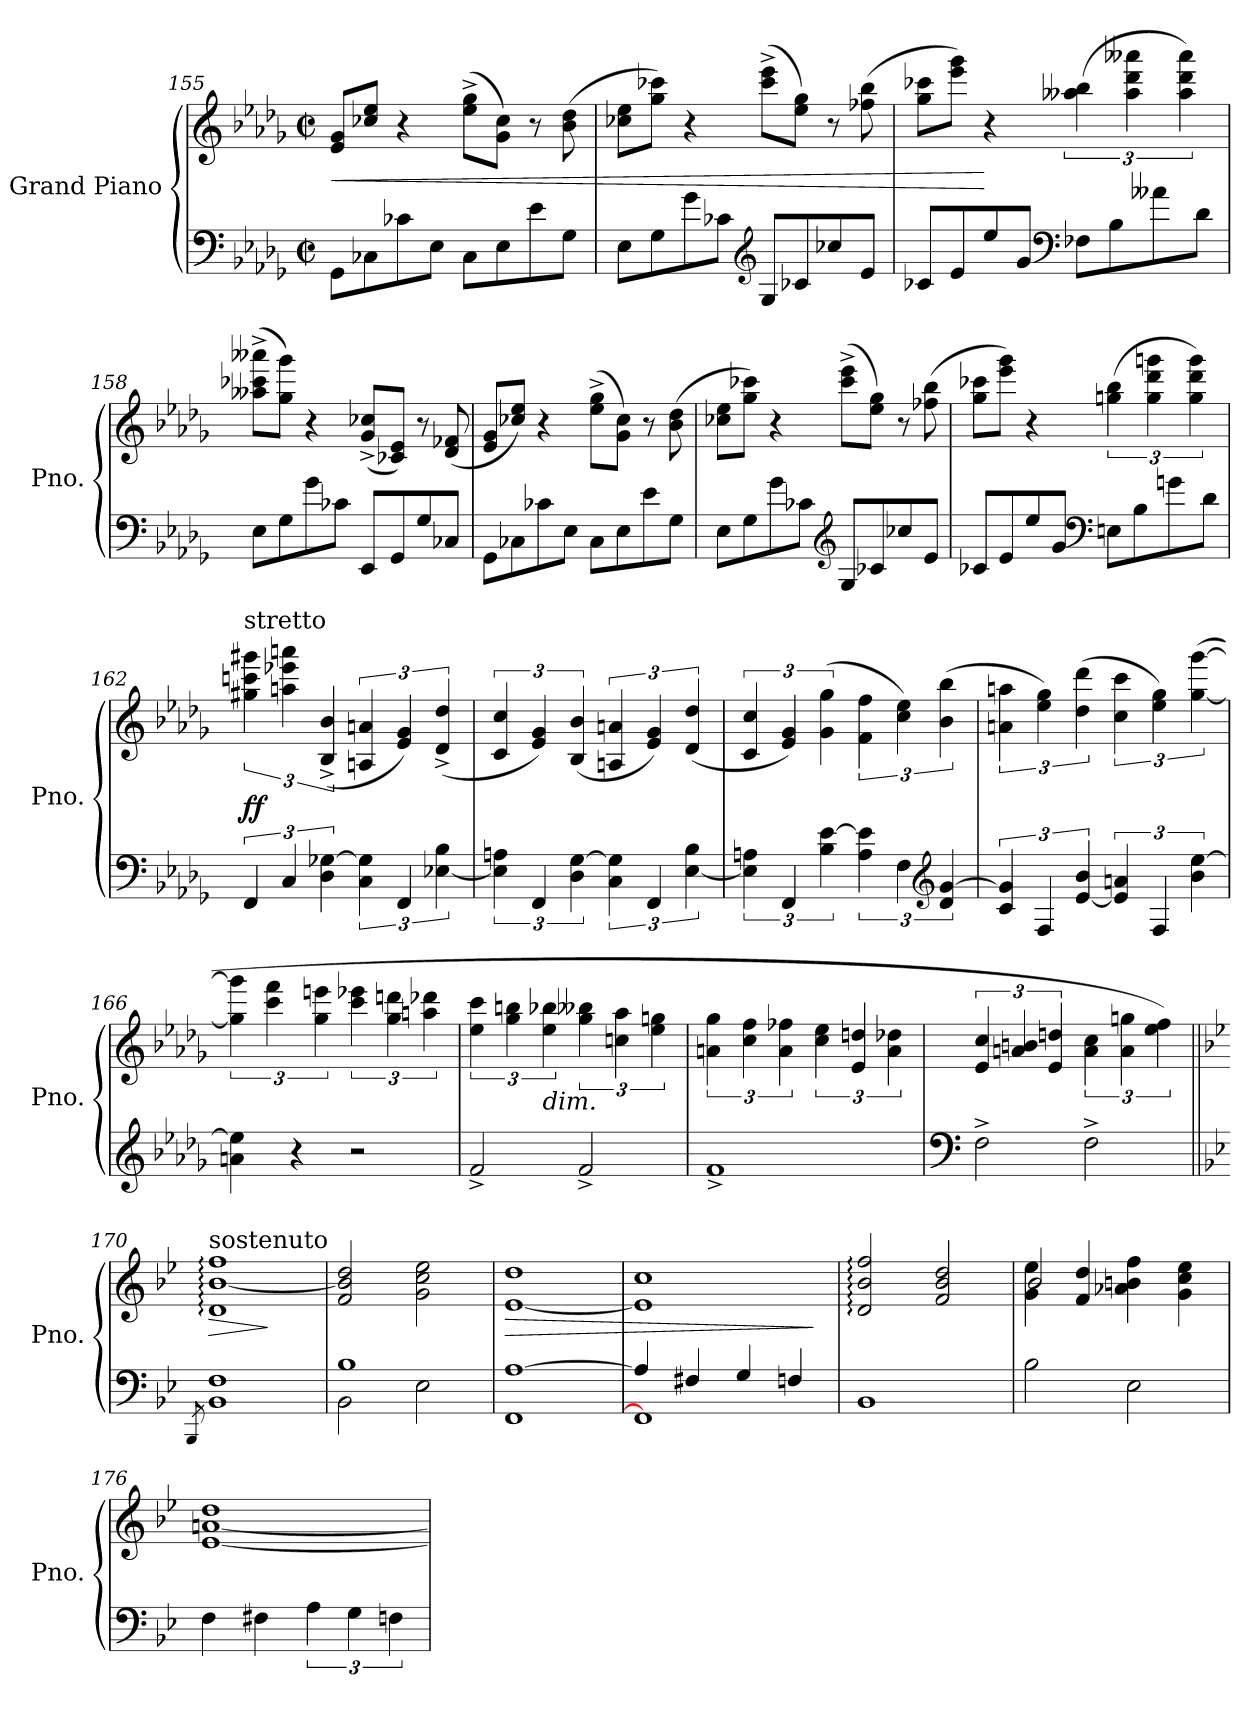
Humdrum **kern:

**kern	**kern	**dynam
*part1	*part1	*part1
*staff2	*staff1	*staff1/2
*I"Grand Piano	*	*
*I'Pno.	*	*
!!LO:LB:g=z
*clefF4	*clefG2	*
*k[b-e-a-d-g-]	*k[b-e-a-d-g-]	*
*M2/2	*M2/2	*
*met(c|)	*met(c|)	*
=155	=155	=155
!	!	!LO:HP:b
8GG-\L	8e-/ 8g-/L	<
8C-X\	8cc-X/ 8ee-/J	.
8c-X\	4r	.
8E-\J	.	.
8C-\L	(>8ee-\^ 8gg-\^L	.
8E-\	8g-\ 8cc-\J)	.
8e-\	8r	.
8G-\J	(>8b-\ 8dd-\	.
=156	=156	=156
8E-\L	8cc-X\ 8ee-\L	.
8G-\	8gg-\ 8ccc-X\J)	.
8g-\	4r	.
8c-X\J	.	.
*clefG2	*	*
8G-/L	(>8ccc-\^ 8eee-\^L	.
8c-X/	8ee-\ 8gg-\J)	.
8cc-X/	8r	.
8e-/J	(>8ff-X\ 8bb-\	.
=157	=157	=157
8c-X/L	8gg-\ 8ccc-X\L	.
8e-/	8eee-\ 8ggg-\J)	.
8ee-/	4r	[
8g-/J	.	.
*clefF4	*	*
8F-X\L	(>6aa--X\ 6bb-\	.
8B-\	.	.
.	6aa--\ 6ddd-\ 6aaa--X\	.
8a--X\	.	.
.	6aa--\ 6ddd-\ 6aaa--\)	.
8d-\J	.	.
!!LO:PB:g=z
=158	=158	=158
8E-\L	(>8aa--X\^ 8ccc-X\^ 8aaa--X\^L	.
8G-\	8gg-\ 8ggg-\J)	.
8g-\	4r	.
8c-X\J	.	.
8EE-/L	(<8g-/^ 8cc-X/^L	.
8GG-/	8c-X/ 8e-/J)	.
8G-/	8r	.
8C-X/J	(<8d-/ 8f-X/	.
=159	=159	=159
8GG-\L	8e-/ 8g-/L	.
8C-X\	8cc-X/ 8ee-/J)	.
8c-X\	4r	.
8E-\J	.	.
8C-\L	(>8ee-\^ 8gg-\^L	.
8E-\	8g-\ 8cc-\J)	.
8e-\	8r	.
8G-\J	(>8b-\ 8dd-\	.
=160	=160	=160
8E-\L	8cc-X\ 8ee-\L	.
8G-\	8gg-\ 8ccc-X\J)	.
8g-\	4r	.
8c-X\J	.	.
*clefG2	*	*
8G-/L	(>8ccc-\^ 8eee-\^L	.
8c-X/	8ee-\ 8gg-\J)	.
8cc-X/	8r	.
8e-/J	(>8ff-X\ 8bb-\	.
!!LO:LB:g=z
=161	=161	=161
8c-X/L	8gg-\ 8ccc-X\L	.
8e-/	8eee-\ 8ggg-\J)	.
8ee-/	4r	.
8g-/J	.	.
*clefF4	*	*
8En\L	(>6ggn\ 6bb-\	.
8B-\	.	.
.	6gg\ 6ddd-\ 6gggn\	.
8gn\	.	.
.	6gg\ 6ddd-\ 6ggg\)	.
8d-\J	.	.
=162	=162	=162
!	!LO:TX:a:t=stretto	!
!	!	!LO:DY:b
6FF/	6gg#X\ 6cccn\ 6ggg#X\	ff
6C/	6aan\ 6eee-X\ 6aaan\	.
6D-\ [6G-X\	(<6B-/^ 6b-/^	.
6C\ 6G-\]	6An/ 6an/	.
6FF/	6e-/ 6g-/)	.
[6E-X\ 6B-\	(<6d-/^ 6dd-/^	.
=163	=163	=163
6E-\] 6An\	6c/ 6cc/	.
6FF/	6e-/ 6g-/)	.
6D-\ [6G-\	(<6B-/ 6b-/	.
6C\ 6G-\]	6An/ 6an/	.
6FF/	6e-/ 6g-/)	.
[6E-\ 6B-\	(<6d-/ 6dd-/	.
=164	=164	=164
6E-\] 6An\	6c/ 6cc/	.
6FF/	6e-/ 6g-/)	.
6B-\ [6e-\	(>6g-\ 6gg-\	.
6A\ 6e-\]	6f\ 6ff\	.
6F\	6cc\ 6ee-\)	.
*clefG2	*	*
6d-/ [6g-/	(>6b-\ 6bb-\	.
!!LO:LB:g=z
=165	=165	=165
6c/ 6g-/]	6an\ 6aan\	.
6F/	6ee-\ 6gg-\)	.
[6e-/ 6b-/	(>6dd-\ 6ddd-\	.
6e-/] 6an/	6cc\ 6ccc\	.
6F/	6ee-\ 6gg-\)	.
6b-\ [6ee-\	(>[6gg-\ [6ggg-\	.
=166	=166	=166
4an\ 4ee-\]	6gg-\] 6ggg-\]	.
.	6ccc\ 6fff\	.
4r	.	.
.	6gg-\ 6eeen\	.
2r	6ccc\ 6eee-X\	.
.	6gg-\ 6dddn\	.
.	6aan\ 6ddd-X\	.
=167	=167	=167
2f^/	6ee-\ 6ccc\	.
.	6gg-\ 6bbn\	.
!	!LO:TX:b:i:t=dim.	!
.	6ee-\ 6bb-X\	.
2f^/	6gg-\ 6bb--X\	.
.	6ccn\ 6aa-\	.
.	6ee-\ 6ggn\	.
=168	=168	=168
*	*MM224	*
1f^	6an\ 6gg-\	.
.	6cc\ 6ff\	.
.	6a\ 6ff-X\	.
*	*MM216	*
.	6cc\ 6ee-\	.
.	6e-/ 6ddn/	.
.	6a\ 6dd-X\	.
!!LO:LB:g=z
=169	=169	=169
*clefF4	*	*
*	*MM208	*
2F^\	6e-/ 6cc/	.
.	6an/ 6bn/	.
.	6e-/ 6ddn/	.
*	*MM200	*
2F^\	6a\ 6cc\	.
.	6a\ 6ggn\	.
.	6ee-\ 6ff\)	.
=170||	=170||	=170||
*k[b-e-]	*k[b-e-]	*
*	*MM190	*
8qBBB-/	.	.
!	!LO:TX:a:t=sostenuto	!
!	!	!LO:HP:b
1BB- 1F	1d: [1b-: 1ff:	>
.	.	]
=171	=171	=171
*^	*	*
1B-	2BB-\	2f/ 2b-/] 2dd/	.
.	2E-\	2g\ 2cc\ 2ee-\	.
=172	=172	=172	=172
!	!	!	!LO:HP:b
[1A	[1FF: 1Ayy:	[1e- 1dd	>
=173	=173	=173	=173
4A/]	1FF]	1e-] 1cc	.
4F#X/	.	.	.
4G/	.	.	.
4Fn/	.	.	.
*v	*v	*	*
.	.	]
=174	=174	=174
1BB-	2d/: 2b-/: 2ff/:	.
.	2f/ 2b-/ 2dd/	.
=175	=175	=175
*	*^	*
2B-\	4g\ 4ee-\	2b-/	.
.	4f/ 4dd/	.	.
2E-\	4a-X\ 4bn\ 4ff\	2ryy	.
.	4g\ 4cc\ 4ee-\	.	.
*	*v	*v	*
=176	=176	=176
4F\	[1e- [1an 1dd	.
4F#X\	.	.
6A\	.	.
6G\	.	.
6Fn\	.	.
=	=	=
*-	*-	*-
